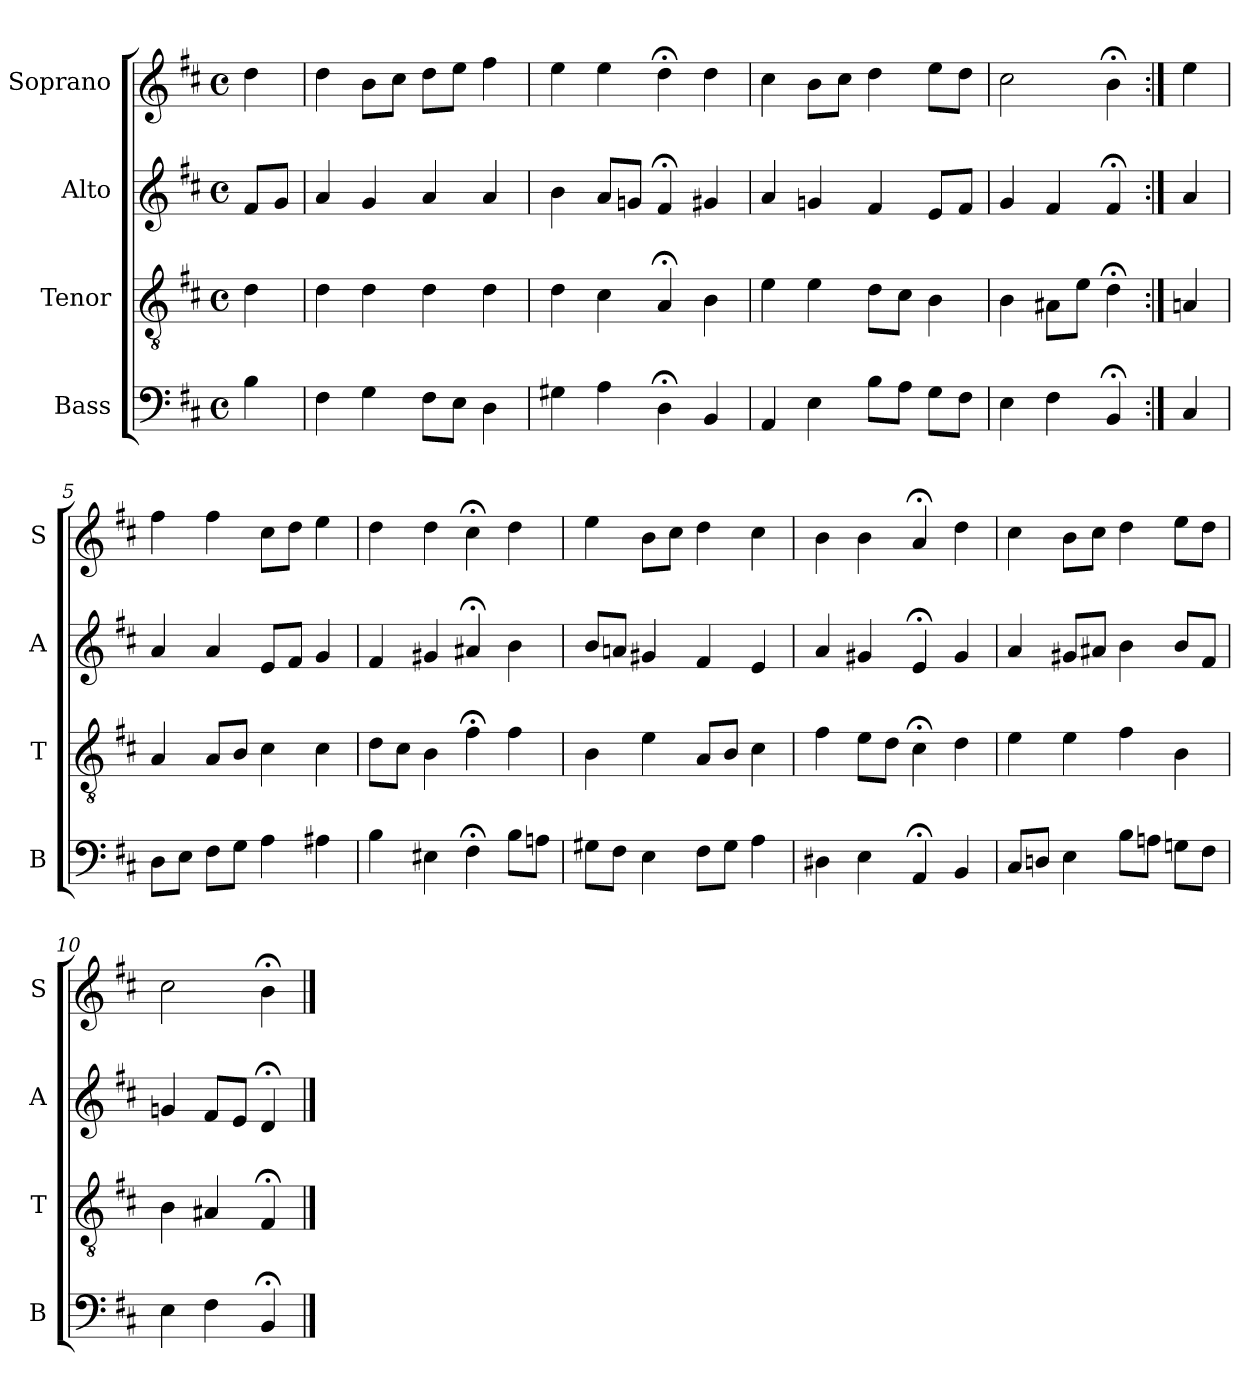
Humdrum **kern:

**kern	**kern	**kern	**kern
*part4	*part3	*part2	*part1
*staff4	*staff3	*staff2	*staff1
*I"Bass	*I"Tenor	*I"Alto	*I"Soprano
*I'B	*I'T	*I'A	*I'S
*clefF4	*clefGv2	*clefG2	*clefG2
*k[f#c#]	*k[f#c#]	*k[f#c#]	*k[f#c#]
*b:	*b:	*b:	*b:
*M4/4	*M4/4	*M4/4	*M4/4
*met(c)	*met(c)	*met(c)	*met(c)
*MM100	*MM100	*MM100	*MM100
=	=	=	=
4B	4d	8f#L	4dd
.	.	8gJ	.
=1	=1	=1	=1
4F#	4d	4a	4dd
4G	4d	4g	8bL
.	.	.	8cc#J
8F#L	4d	4a	8ddL
8EJ	.	.	8eeJ
4D	4d	4a	4ff#
=2	=2	=2	=2
4G#X	4d	4b	4ee
4A	4c#	8aL	4ee
.	.	8gnJ	.
4D;<	4A;<	4f#;<	4dd;<
4BB	4B	4g#X	4dd
=3	=3	=3	=3
4AA	4e	4a	4cc#
4E	4e	4gn	8bL
.	.	.	8cc#J
8BL	8dL	4f#	4dd
8AJ	8c#J	.	.
8GL	4B	8eL	8eeL
8F#J	.	8f#J	8ddJ
=4	=4	=4	=4
4E	4B	4g	2cc#
4F#	8A#XL	4f#	.
.	8eJ	.	.
4BB;<	4d;<	4f#;<	4b;<
=:|!	=:|!	=:|!	=:|!
4C#	4An	4a	4ee
=5	=5	=5	=5
8DL	4A	4a	4ff#
8EJ	.	.	.
8F#L	8AL	4a	4ff#
8GJ	8BJ	.	.
4A	4c#	8eL	8cc#L
.	.	8f#J	8ddJ
4A#X	4c#	4g	4ee
=6	=6	=6	=6
4B	8dL	4f#	4dd
.	8c#J	.	.
4E#X	4B	4g#X	4dd
4F#;<	4f#;<	4a#X;<	4cc#;<
8BL	4f#	4b	4dd
8AnJ	.	.	.
=7	=7	=7	=7
8G#XL	4B	8bL	4ee
8F#J	.	8anJ	.
4E	4e	4g#X	8bL
.	.	.	8cc#J
8F#L	8AL	4f#	4dd
8G#J	8BJ	.	.
4A	4c#	4e	4cc#
=8	=8	=8	=8
4D#X	4f#	4a	4b
4E	8eL	4g#X	4b
.	8dJ	.	.
4AA;<	4c#;<	4e;<	4a;<
4BB	4d	4g#	4dd
=9	=9	=9	=9
8C#L	4e	4a	4cc#
8DnJ	.	.	.
4E	4e	8g#XL	8bL
.	.	8a#XJ	8cc#J
8BL	4f#	4b	4dd
8AnJ	.	.	.
8GnL	4B	8bL	8eeL
8F#J	.	8f#J	8ddJ
=10	=10	=10	=10
4E	4B	4gn	2cc#
4F#	4A#X	8f#L	.
.	.	8eJ	.
4BB;<	4F#;<	4d;<	4b;<
==	==	==	==
*-	*-	*-	*-
